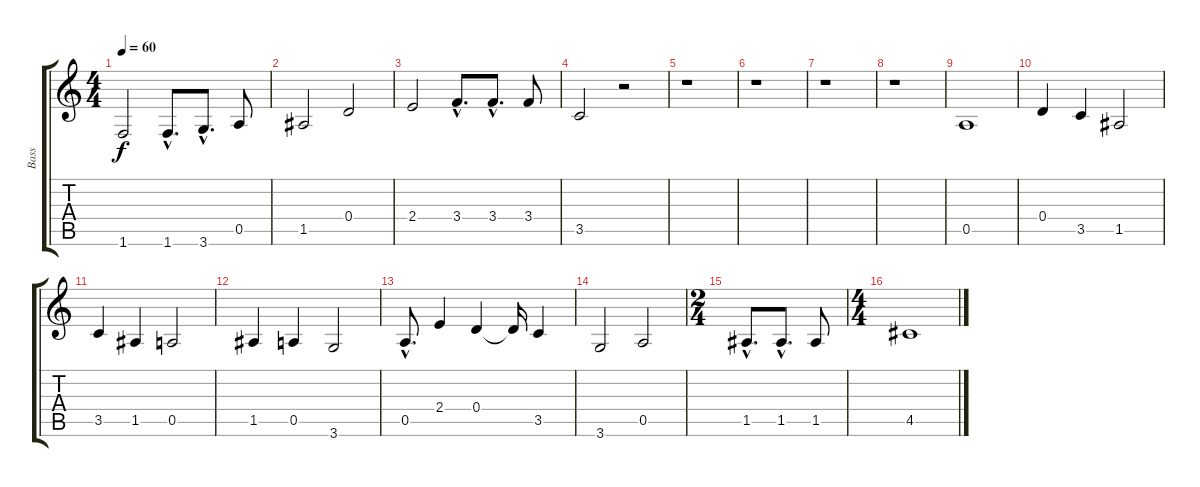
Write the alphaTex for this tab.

\track ("Bass" "Bass") {instrument electricbassfinger}
\staff {score tabs}
\tuning (E4 B3 G3 D3 A2 E2) {hide}
\ts (4 4)
\tempo 60
\clef g2
\ks c
1.6.2{dy f} 1.6{hac}.8{d} 3.6{hac}.8{d} 0.5.8 |
1.5.2 0.4.2 |
2.4.2 3.4{hac}.8{d} 3.4{hac}.8{d} 3.4.8 |
3.5.2 r.2 |
r.1 |
r.1 |
r.1 |
r.1 |
0.5.1 |
0.4.4 3.5.4 1.5.2 |
3.5.4 1.5.4 0.5.2 |
1.5.4 0.5.4 3.6.2 |
0.5{hac}.8{d} 2.4.4 0.4.4 0.4{t}.16 3.5.4 |
3.6.2 0.5.2 |
\ts (2 4)
1.5{hac}.8{d} 1.5{hac}.8{d} 1.5.8 |
\ts (4 4)
4.5.1
